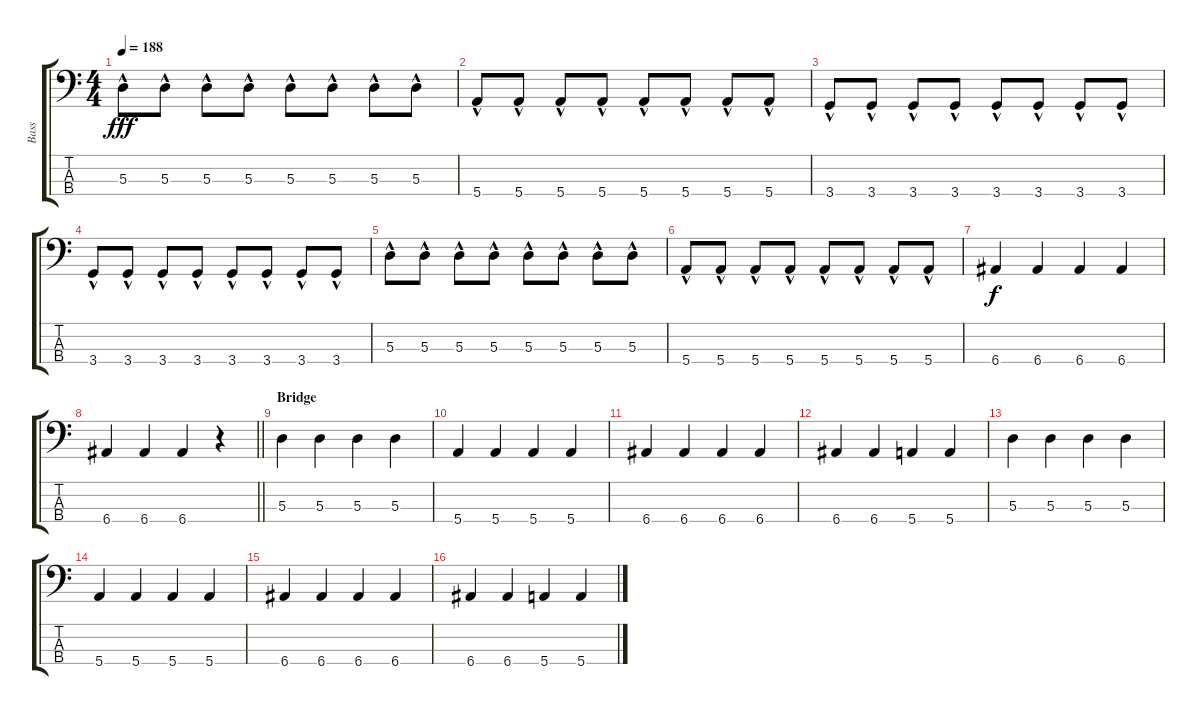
\track ("Bass" "Bass") {instrument electricbasspick}
\staff {score tabs}
\tuning (G2 D2 A1 E1) {hide}
\ts (4 4)
\tempo 188
\clef f4
\ks c
5.3{hac}.8{dy fff} 5.3{hac}.8 5.3{hac}.8 5.3{hac}.8 5.3{hac}.8 5.3{hac}.8 5.3{hac}.8 5.3{hac}.8 |
5.4{hac}.8 5.4{hac}.8 5.4{hac}.8 5.4{hac}.8 5.4{hac}.8 5.4{hac}.8 5.4{hac}.8 5.4{hac}.8 |
3.4{hac}.8 3.4{hac}.8 3.4{hac}.8 3.4{hac}.8 3.4{hac}.8 3.4{hac}.8 3.4{hac}.8 3.4{hac}.8 |
3.4{hac}.8 3.4{hac}.8 3.4{hac}.8 3.4{hac}.8 3.4{hac}.8 3.4{hac}.8 3.4{hac}.8 3.4{hac}.8 |
5.3{hac}.8 5.3{hac}.8 5.3{hac}.8 5.3{hac}.8 5.3{hac}.8 5.3{hac}.8 5.3{hac}.8 5.3{hac}.8 |
5.4{hac}.8 5.4{hac}.8 5.4{hac}.8 5.4{hac}.8 5.4{hac}.8 5.4{hac}.8 5.4{hac}.8 5.4{hac}.8 |
6.4.4{dy f} 6.4.4 6.4.4 6.4.4 |
\barLineRight lightlight
6.4.4 6.4.4 6.4.4 r.4 |
\section ("" "Bridge")
5.3.4 5.3.4 5.3.4 5.3.4 |
5.4.4 5.4.4 5.4.4 5.4.4 |
6.4.4 6.4.4 6.4.4 6.4.4 |
6.4.4 6.4.4 5.4.4 5.4.4 |
5.3.4 5.3.4 5.3.4 5.3.4 |
5.4.4 5.4.4 5.4.4 5.4.4 |
6.4.4 6.4.4 6.4.4 6.4.4 |
6.4.4 6.4.4 5.4.4 5.4.4
